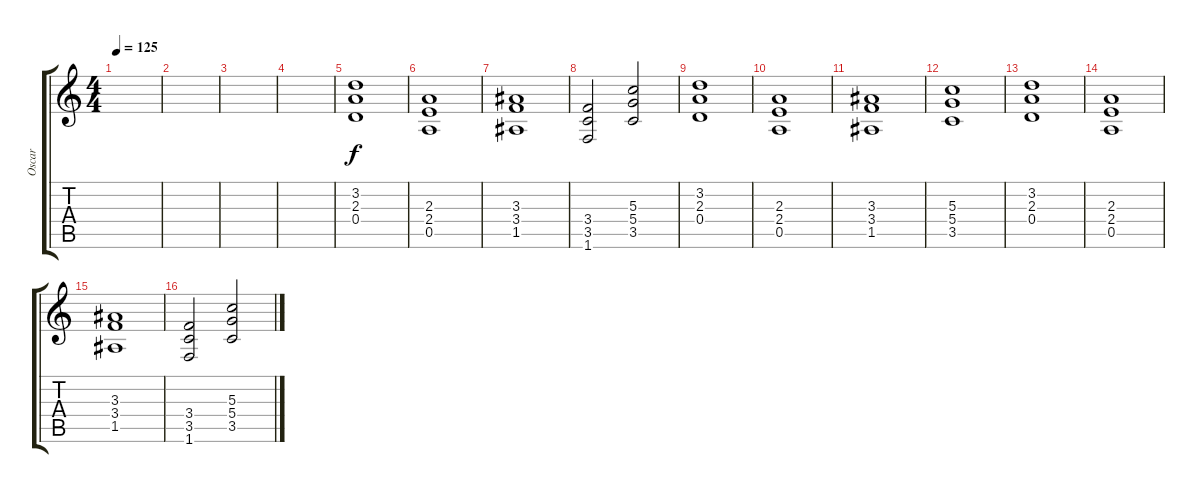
\track ("Oscar" "Oscar") {instrument distortionguitar}
\staff {score tabs}
\tuning (E4 B3 G3 D3 A2 E2) {hide}
\ts (4 4)
\tempo 125
\clef g2
\ks c
|
|
|
|
(3.2 2.3 0.4).1 |
(2.3 2.4 0.5).1 |
(3.3 3.4 1.5).1 |
(3.4 3.5 1.6).2 (5.3 5.4 3.5).2 |
(3.2 2.3 0.4).1 |
(2.3 2.4 0.5).1 |
(3.3 3.4 1.5).1 |
(5.3 5.4 3.5).1 |
(3.2 2.3 0.4).1 |
(2.3 2.4 0.5).1 |
(3.3 3.4 1.5).1 |
(3.4 3.5 1.6).2 (5.3 5.4 3.5).2
